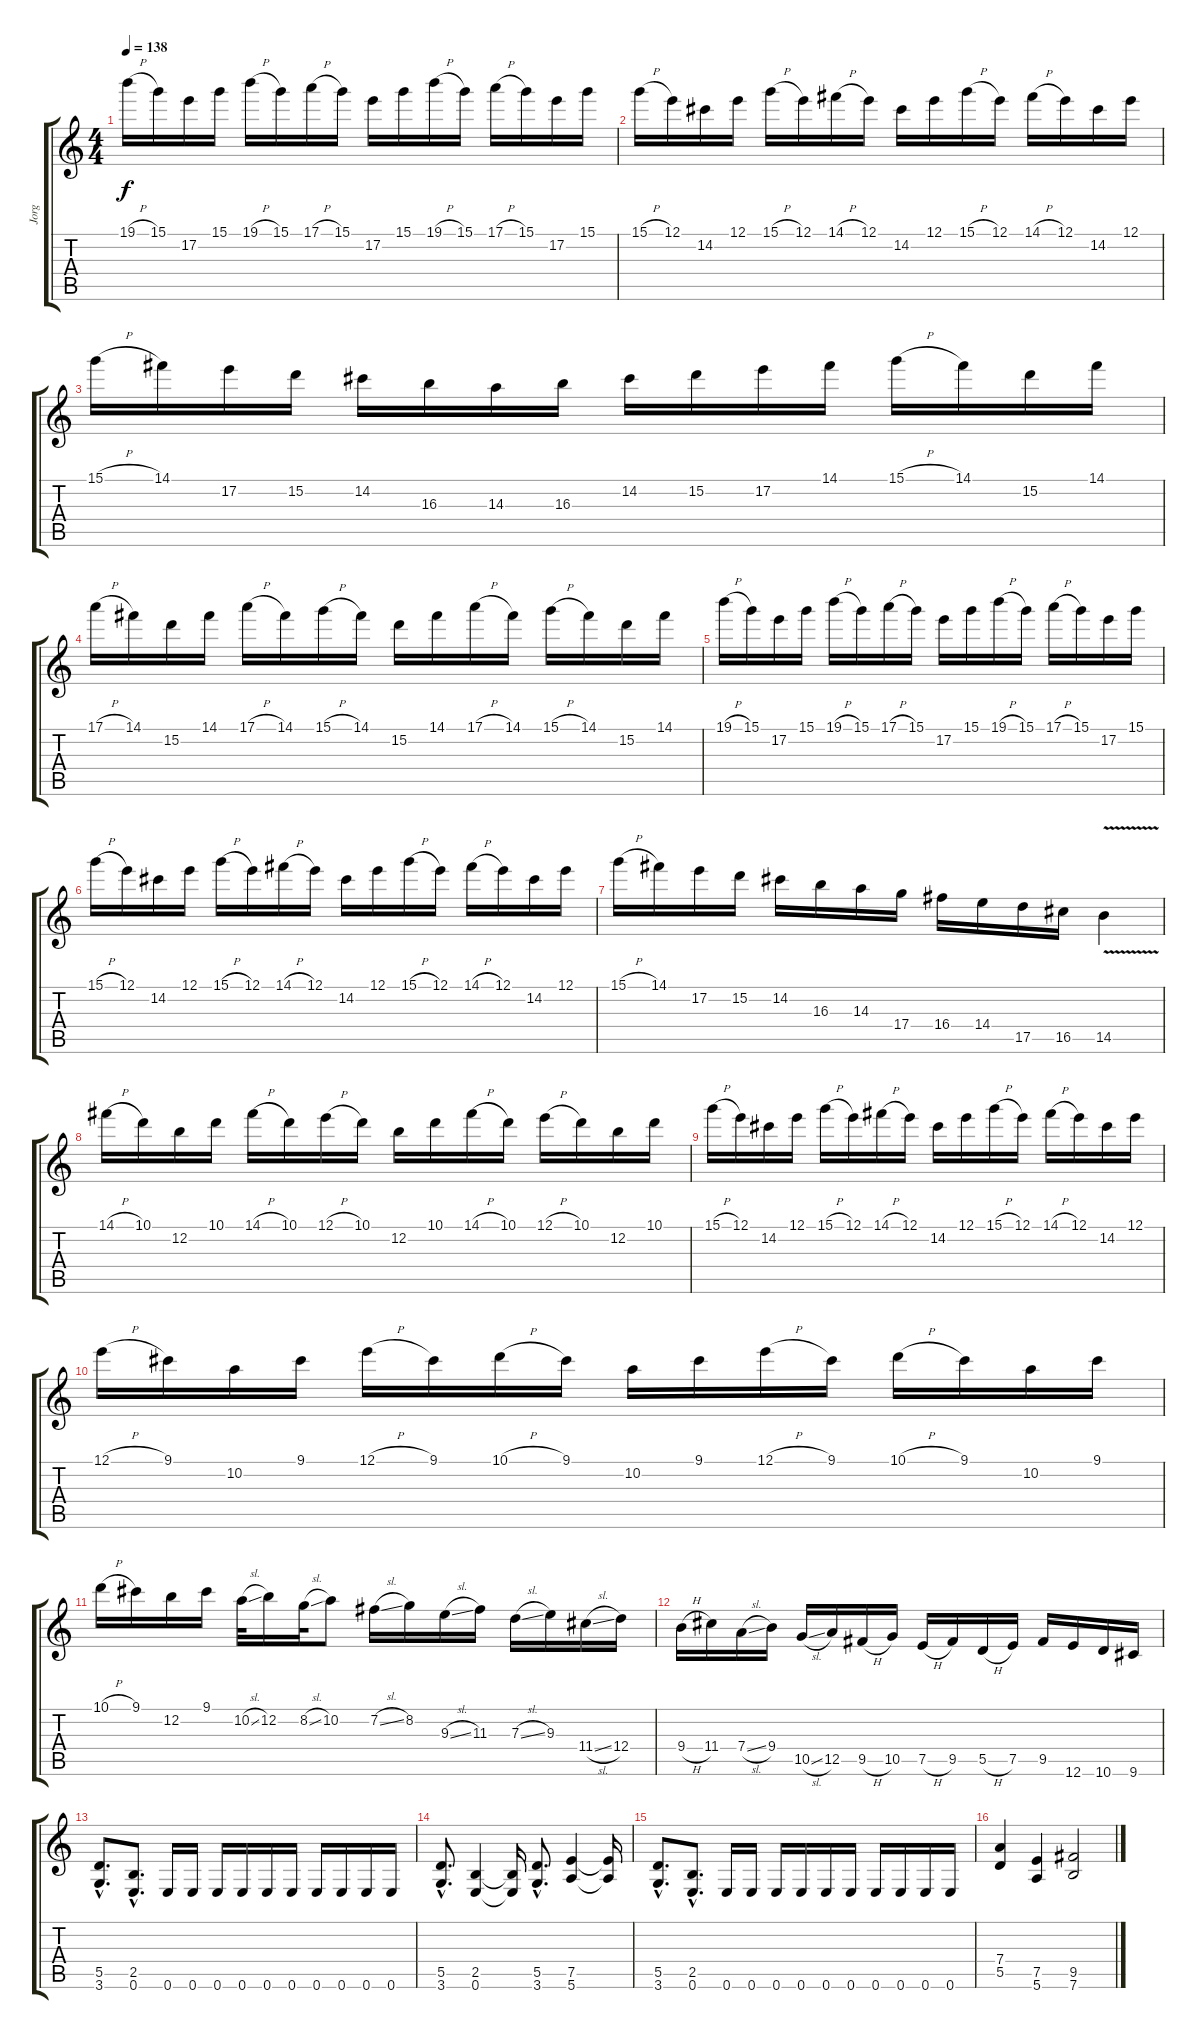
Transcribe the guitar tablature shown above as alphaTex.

\track ("Jorg" "Jorg") {instrument distortionguitar}
\staff {score tabs}
\tuning (E4 B3 G3 D3 A2 E2) {hide}
\ts (4 4)
\tempo 138
\clef g2
\ks c
19.1{h}.16{dy f} 15.1.16 17.2.16 15.1.16 19.1{h}.16 15.1.16 17.1{h}.16 15.1.16 17.2.16 15.1.16 19.1{h}.16 15.1.16 17.1{h}.16 15.1.16 17.2.16 15.1.16 |
15.1{h}.16 12.1.16 14.2.16 12.1.16 15.1{h}.16 12.1.16 14.1{h}.16 12.1.16 14.2.16 12.1.16 15.1{h}.16 12.1.16 14.1{h}.16 12.1.16 14.2.16 12.1.16 |
15.1{h}.16 14.1.16 17.2.16 15.2.16 14.2.16 16.3.16 14.3.16 16.3.16 14.2.16 15.2.16 17.2.16 14.1.16 15.1{h}.16 14.1.16 15.2.16 14.1.16 |
17.1{h}.16 14.1.16 15.2.16 14.1.16 17.1{h}.16 14.1.16 15.1{h}.16 14.1.16 15.2.16 14.1.16 17.1{h}.16 14.1.16 15.1{h}.16 14.1.16 15.2.16 14.1.16 |
19.1{h}.16 15.1.16 17.2.16 15.1.16 19.1{h}.16 15.1.16 17.1{h}.16 15.1.16 17.2.16 15.1.16 19.1{h}.16 15.1.16 17.1{h}.16 15.1.16 17.2.16 15.1.16 |
15.1{h}.16 12.1.16 14.2.16 12.1.16 15.1{h}.16 12.1.16 14.1{h}.16 12.1.16 14.2.16 12.1.16 15.1{h}.16 12.1.16 14.1{h}.16 12.1.16 14.2.16 12.1.16 |
15.1{h}.16 14.1.16 17.2.16 15.2.16 14.2.16 16.3.16 14.3.16 17.4.16 16.4.16 14.4.16 17.5.16 16.5.16 14.5{v}.4 |
14.1{h}.16 10.1.16 12.2.16 10.1.16 14.1{h}.16 10.1.16 12.1{h}.16 10.1.16 12.2.16 10.1.16 14.1{h}.16 10.1.16 12.1{h}.16 10.1.16 12.2.16 10.1.16 |
15.1{h}.16 12.1.16 14.2.16 12.1.16 15.1{h}.16 12.1.16 14.1{h}.16 12.1.16 14.2.16 12.1.16 15.1{h}.16 12.1.16 14.1{h}.16 12.1.16 14.2.16 12.1.16 |
12.1{h}.16 9.1.16 10.2.16 9.1.16 12.1{h}.16 9.1.16 10.1{h}.16 9.1.16 10.2.16 9.1.16 12.1{h}.16 9.1.16 10.1{h}.16 9.1.16 10.2.16 9.1.16 |
10.1{h}.16 9.1.16 12.2.16 9.1.16 10.2{sl}.32 12.2.16 8.2{sl}.32 10.2.8 7.2{sl}.16 8.2.16 9.3{sl}.16 11.3.16 7.3{sl}.16 9.3.16 11.4{sl}.16 12.4.16 |
9.4{h}.16 11.4.16 7.4{sl}.16 9.4.16 10.5{sl}.16 12.5.16 9.5{h}.16 10.5.16 7.5{h}.16 9.5.16 5.5{h}.16 7.5.16 9.5.16 12.6.16 10.6.16 9.6.16 |
(5.5{hac} 3.6{hac}).8{d} (2.5{hac} 0.6{hac}).8{d} 0.6.16 0.6.16 0.6.16 0.6.16 0.6.16 0.6.16 0.6.16 0.6.16 0.6.16 0.6.16 |
(5.5{hac} 3.6{hac}).8{d} (2.5 0.6).4 (2.5{t} 0.6{t}).16 (5.5{hac} 3.6{hac}).8{d} (7.5 5.6).4 (7.5{t} 5.6{t}).16 |
(5.5{hac} 3.6{hac}).8{d} (2.5{hac} 0.6{hac}).8{d} 0.6.16 0.6.16 0.6.16 0.6.16 0.6.16 0.6.16 0.6.16 0.6.16 0.6.16 0.6.16 |
(7.4 5.5).4 (7.5 5.6).4 (9.5 7.6).2
